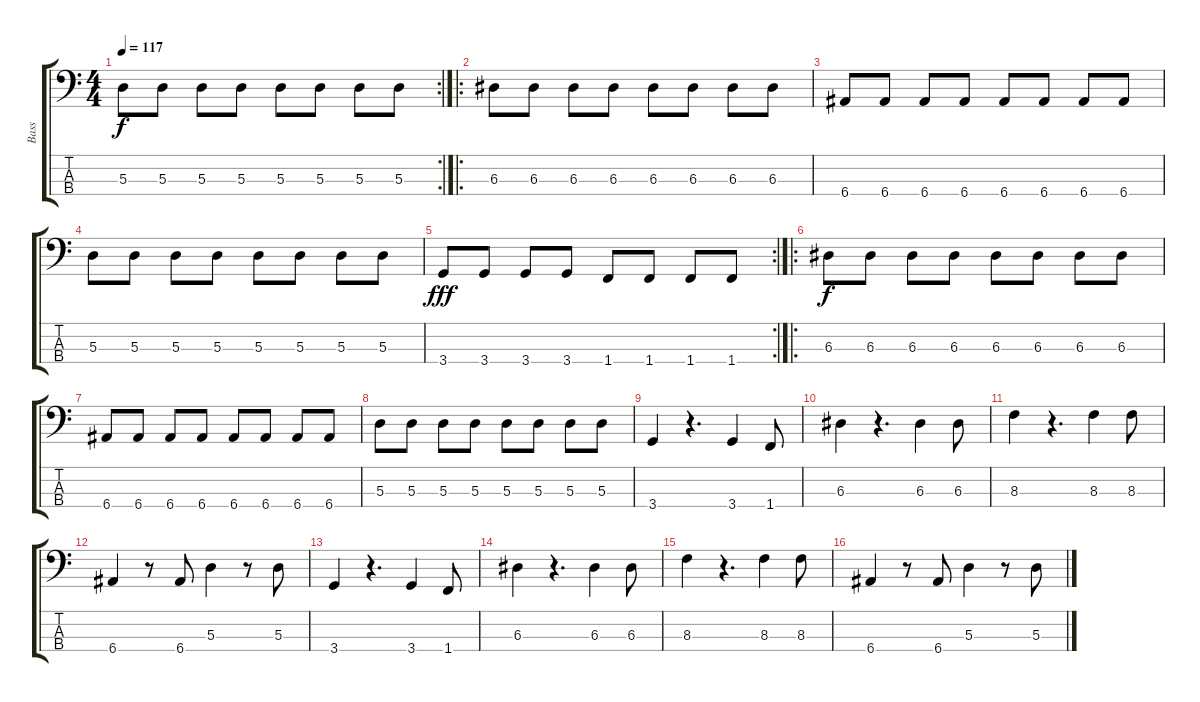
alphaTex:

\track ("Bass" "Bass") {instrument electricbassfinger}
\staff {score tabs}
\tuning (G2 D2 A1 E1) {hide}
\rc 2
\ts (4 4)
\tempo 117
\clef f4
\ks c
5.3.8{dy f} 5.3.8 5.3.8 5.3.8 5.3.8 5.3.8 5.3.8 5.3.8 |
\ro
6.3.8 6.3.8 6.3.8 6.3.8 6.3.8 6.3.8 6.3.8 6.3.8 |
6.4.8 6.4.8 6.4.8 6.4.8 6.4.8 6.4.8 6.4.8 6.4.8 |
5.3.8 5.3.8 5.3.8 5.3.8 5.3.8 5.3.8 5.3.8 5.3.8 |
\rc 2
3.4.8{dy fff} 3.4.8 3.4.8 3.4.8 1.4.8 1.4.8 1.4.8 1.4.8 |
\ro
6.3.8{dy f} 6.3.8 6.3.8 6.3.8 6.3.8 6.3.8 6.3.8 6.3.8 |
6.4.8 6.4.8 6.4.8 6.4.8 6.4.8 6.4.8 6.4.8 6.4.8 |
5.3.8 5.3.8 5.3.8 5.3.8 5.3.8 5.3.8 5.3.8 5.3.8 |
3.4.4 r.4{d} 3.4.4 1.4.8 |
6.3.4 r.4{d} 6.3.4 6.3.8 |
8.3.4 r.4{d} 8.3.4 8.3.8 |
6.4.4 r.8 6.4.8 5.3.4 r.8 5.3.8 |
3.4.4 r.4{d} 3.4.4 1.4.8 |
6.3.4 r.4{d} 6.3.4 6.3.8 |
8.3.4 r.4{d} 8.3.4 8.3.8 |
6.4.4 r.8 6.4.8 5.3.4 r.8 5.3.8
